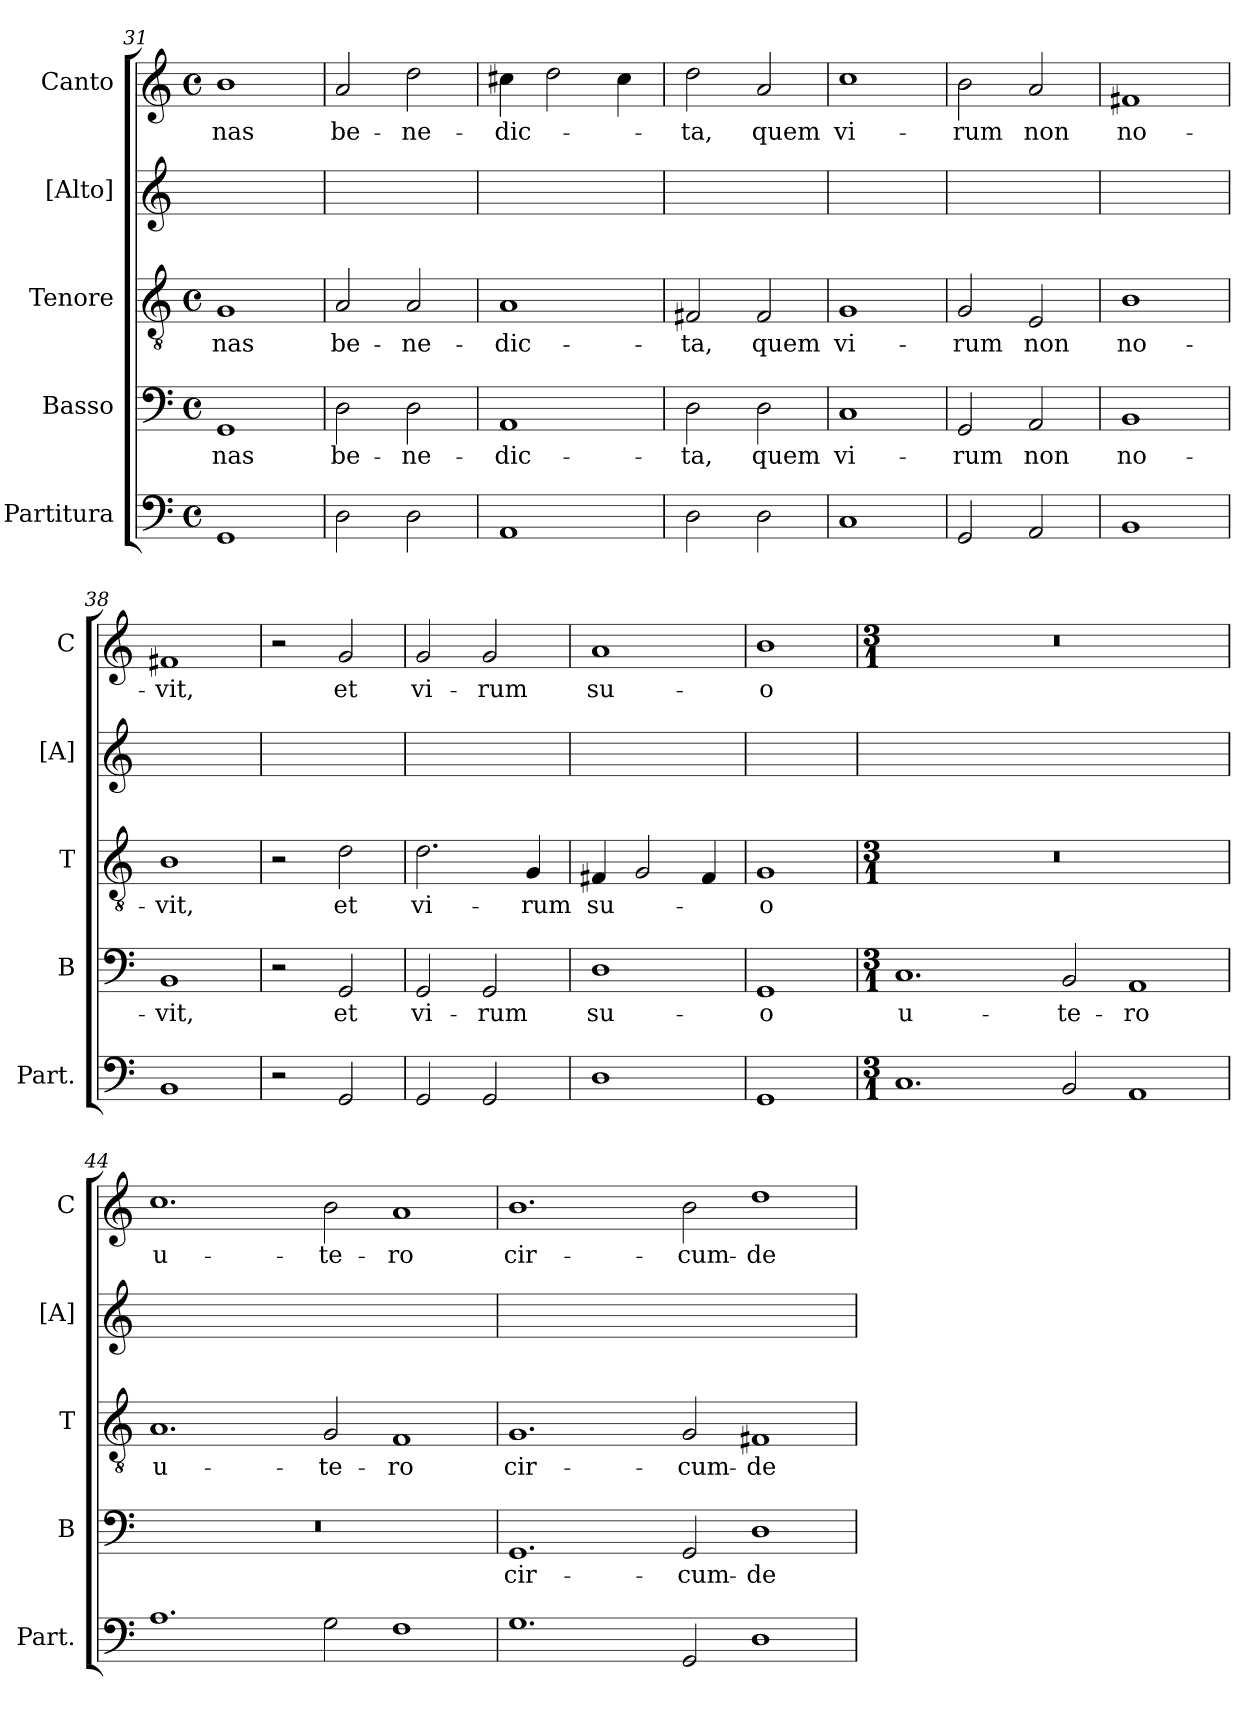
**kern	**kern	**text	**kern	**text	**kern	**kern	**text
*part5	*part4	*part4	*part3	*part3	*part2	*part1	*part1
*staff5	*staff4	*staff4	*staff3	*staff3	*staff2	*staff1	*staff1
*I"Partitura	*I"Basso	*	*I"Tenore	*	*I"[Alto]	*I"Canto	*
*I'Part.	*I'B	*	*I'T	*	*I'[A]	*I'C	*
*clefF4	*clefF4	*	*clefGv2	*	*clefG2	*clefG2	*
*k[]	*k[]	*	*k[]	*	*k[]	*k[]	*
*M4/4	*M4/4	*	*M4/4	*	*	*M4/4	*
*met(c)	*met(c)	*	*met(c)	*	*	*met(c)	*
=31	=31	=31	=31	=31	=31	=31	=31
1GG	1GG	-nas	1G	-nas	1ryy	1b	-nas
=32	=32	=32	=32	=32	=32	=32	=32
2D\	2D\	be-	2A/	be-	1ryy	2a/	be-
2D\	2D\	-ne-	2A/	-ne-	.	2dd\	-ne-
=33	=33	=33	=33	=33	=33	=33	=33
1AA	1AA	-dic-	1A	-dic-	1ryy	4cc#X\	-dic-
.	.	.	.	.	.	2dd\	.
.	.	.	.	.	.	4cc#\	.
=34	=34	=34	=34	=34	=34	=34	=34
2D\	2D\	-ta,	2F#X/	-ta,	1ryy	2dd\	-ta,
2D\	2D\	quem	2F#/	quem	.	2a/	quem
=35	=35	=35	=35	=35	=35	=35	=35
1C	1C	vi-	1G	vi-	1ryy	1cc	vi-
=36	=36	=36	=36	=36	=36	=36	=36
2GG/	2GG/	-rum	2G/	-rum	1ryy	2b\	-rum
2AA/	2AA/	non	2E/	non	.	2a/	non
=37	=37	=37	=37	=37	=37	=37	=37
1BB	1BB	no-	1B	no-	1ryy	1f#X	no-
=38	=38	=38	=38	=38	=38	=38	=38
1BB	1BB	-vit,	1B	-vit,	1ryy	1f#X	-vit,
=39	=39	=39	=39	=39	=39	=39	=39
2r	2r	.	2r	.	1ryy	2r	.
2GG/	2GG/	et	2d\	et	.	2g/	et
=40	=40	=40	=40	=40	=40	=40	=40
2GG/	2GG/	vi-	2.d\	vi-	1ryy	2g/	vi-
2GG/	2GG/	-rum	.	.	.	2g/	-rum
.	.	.	4G/	-rum	.	.	.
=41	=41	=41	=41	=41	=41	=41	=41
1D	1D	su-	4F#X/	su-	1ryy	1a	su-
.	.	.	2G/	.	.	.	.
.	.	.	4F#/	.	.	.	.
=42	=42	=42	=42	=42	=42	=42	=42
1GG	1GG	-o	1G	-o	1ryy	1b	-o
=43	=43	=43	=43	=43	=43	=43	=43
*M3/1	*M3/1	*	*M3/1	*	*	*M3/1	*
*	*	*	*	*	*	*MM480	*
1.C	1.C	u-	0.r	.	1ryy	0.r	.
.	.	.	.	.	0ryy	.	.
2BB/	2BB/	-te-	.	.	.	.	.
1AA	1AA	-ro	.	.	.	.	.
=44	=44	=44	=44	=44	=44	=44	=44
1.A	0.r	.	1.A	u-	1ryy	1.cc	u-
.	.	.	.	.	0ryy	.	.
2G\	.	.	2G/	-te-	.	2b\	-te-
1F	.	.	1F	-ro	.	1a	-ro
=45	=45	=45	=45	=45	=45	=45	=45
1.G	1.GG	cir-	1.G	cir-	1ryy	1.b	cir-
.	.	.	.	.	0ryy	.	.
2GG/	2GG/	-cum-	2G/	-cum-	.	2b\	-cum-
1D	1D	-de-	1F#X	-de-	.	1dd	-de-
=	=	=	=	=	=	=	=
*-	*-	*-	*-	*-	*-	*-	*-
